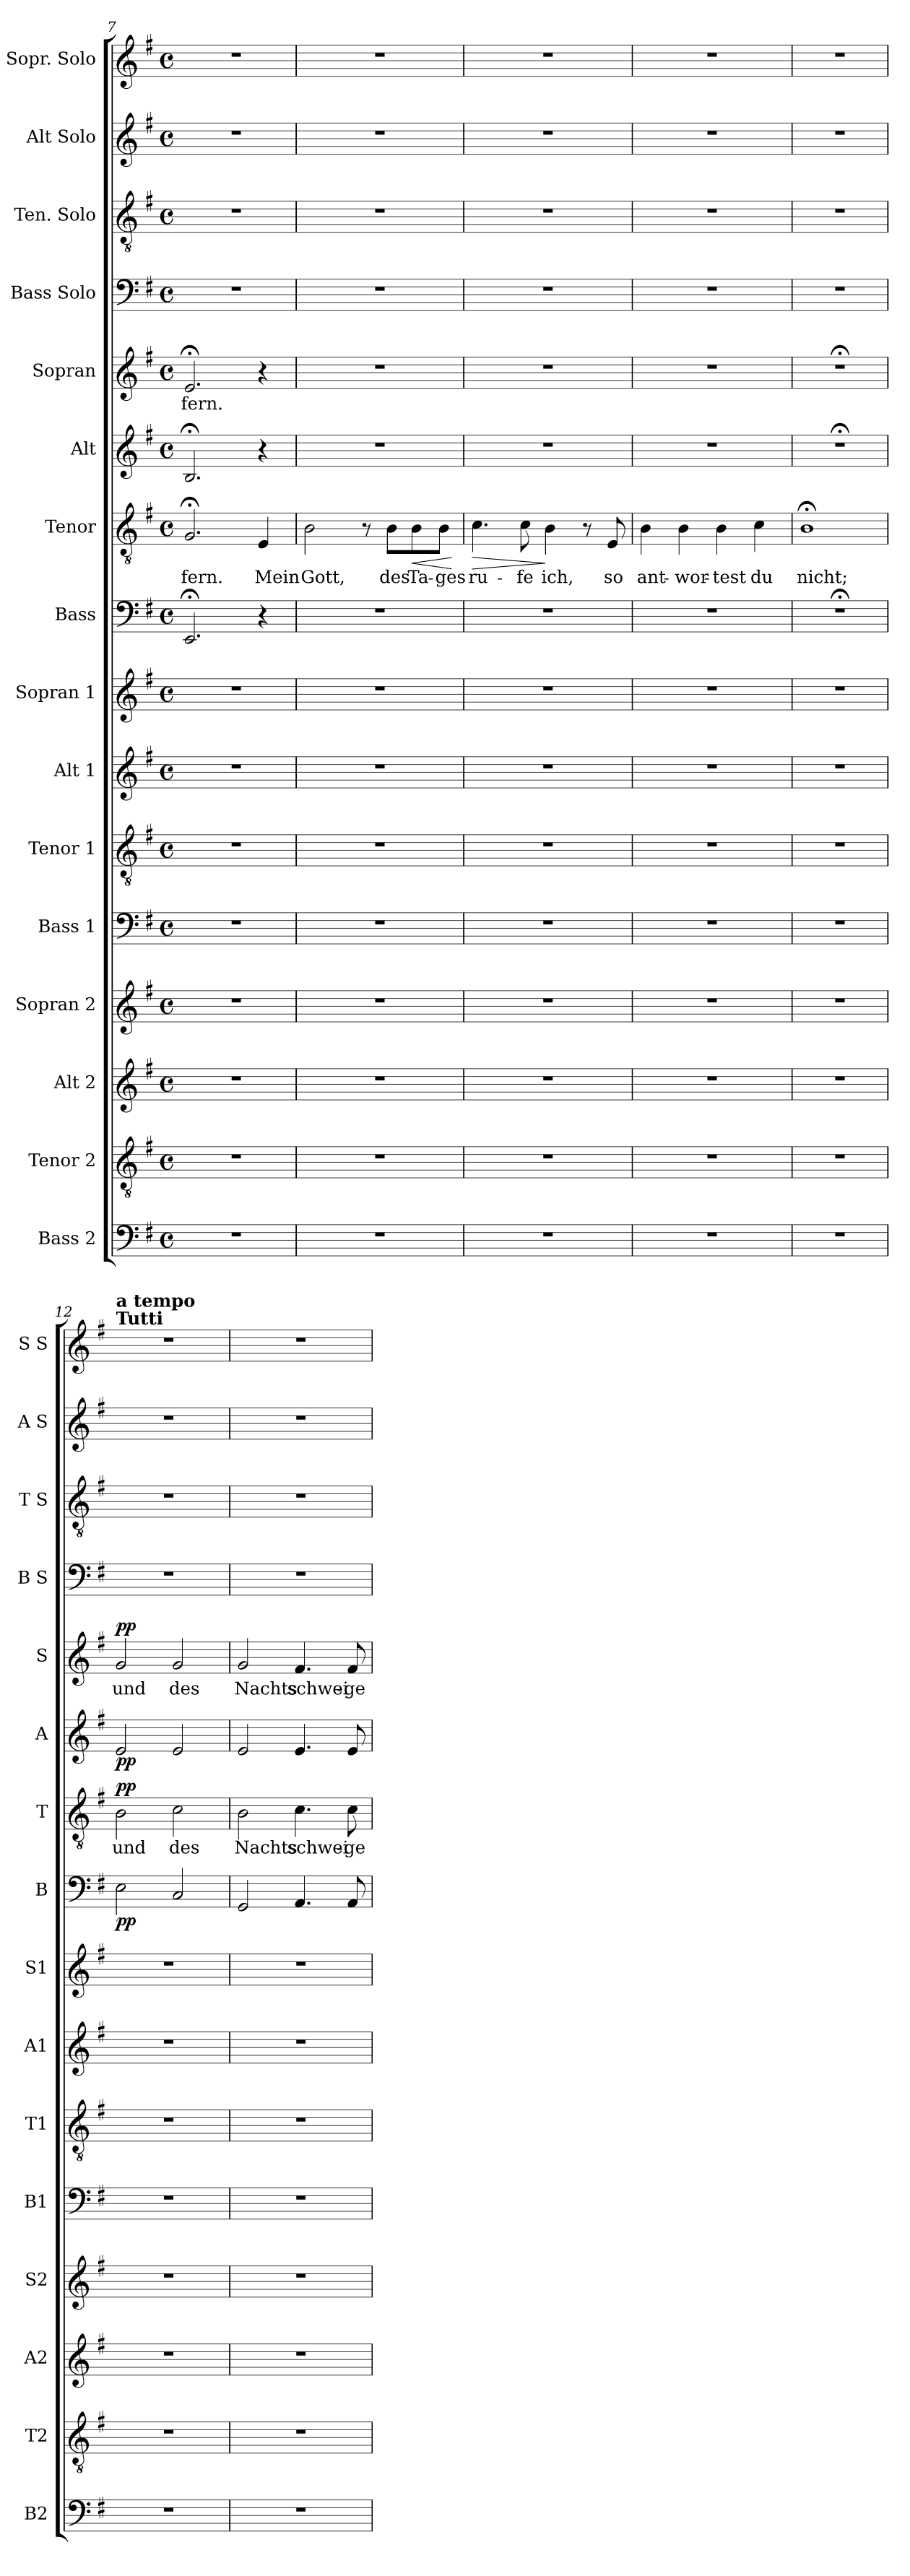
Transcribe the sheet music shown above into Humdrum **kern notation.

**kern	**kern	**kern	**kern	**kern	**kern	**kern	**kern	**kern	**dynam	**kern	**text	**dynam	**kern	**dynam	**kern	**text	**dynam	**kern	**kern	**kern	**kern
*part16	*part15	*part14	*part13	*part12	*part11	*part10	*part9	*part8	*part8	*part7	*part7	*part7	*part6	*part6	*part5	*part5	*part5	*part4	*part3	*part2	*part1
*staff16	*staff15	*staff14	*staff13	*staff12	*staff11	*staff10	*staff9	*staff8	*staff8	*staff7	*staff7	*staff7	*staff6	*staff6	*staff5	*staff5	*staff5	*staff4	*staff3	*staff2	*staff1
*I"Bass 2	*I"Tenor 2	*I"Alt 2	*I"Sopran 2	*I"Bass 1	*I"Tenor 1	*I"Alt 1	*I"Sopran 1	*I"Bass	*	*I"Tenor	*	*	*I"Alt	*	*I"Sopran	*	*	*I"Bass Solo	*I"Ten. Solo	*I"Alt Solo	*I"Sopr. Solo
*I'B2	*I'T2	*I'A2	*I'S2	*I'B1	*I'T1	*I'A1	*I'S1	*I'B	*	*I'T	*	*	*I'A	*	*I'S	*	*	*I'B S	*I'T S	*I'A S	*I'S S
*clefF4	*clefGv2	*clefG2	*clefG2	*clefF4	*clefGv2	*clefG2	*clefG2	*clefF4	*	*clefGv2	*	*	*clefG2	*	*clefG2	*	*	*clefF4	*clefGv2	*clefG2	*clefG2
*k[f#]	*k[f#]	*k[f#]	*k[f#]	*k[f#]	*k[f#]	*k[f#]	*k[f#]	*k[f#]	*	*k[f#]	*	*	*k[f#]	*	*k[f#]	*	*	*k[f#]	*k[f#]	*k[f#]	*k[f#]
*M4/4	*M4/4	*M4/4	*M4/4	*M4/4	*M4/4	*M4/4	*M4/4	*M4/4	*	*M4/4	*	*	*M4/4	*	*M4/4	*	*	*M4/4	*M4/4	*M4/4	*M4/4
*met(c)	*met(c)	*met(c)	*met(c)	*met(c)	*met(c)	*met(c)	*met(c)	*met(c)	*	*met(c)	*	*	*met(c)	*	*met(c)	*	*	*met(c)	*met(c)	*met(c)	*met(c)
=7	=7	=7	=7	=7	=7	=7	=7	=7	=7	=7	=7	=7	=7	=7	=7	=7	=7	=7	=7	=7	=7
!	!	!	!	!	!	!	!	!	!	!	!LO:LY:b	!	!	!	!	!LO:LY:b	!	!	!	!	!
1r	1r	1r	1r	1r	1r	1r	1r	2.EE;</	.	2.G;</	fern.	.	2.B;</	.	2.e;</	fern.	.	1r	1r	1r	1r
!	!	!	!	!	!	!	!	!	!	!	!LO:LY:b	!	!	!	!	!	!	!	!	!	!
.	.	.	.	.	.	.	.	4r	.	4E/	Mein	.	4r	.	4r	.	.	.	.	.	.
=8	=8	=8	=8	=8	=8	=8	=8	=8	=8	=8	=8	=8	=8	=8	=8	=8	=8	=8	=8	=8	=8
!	!	!	!	!	!	!	!	!	!	!	!LO:LY:b	!	!	!	!	!	!	!	!	!	!
1r	1r	1r	1r	1r	1r	1r	1r	1r	.	2B\	Gott,	.	1r	.	1r	.	.	1r	1r	1r	1r
.	.	.	.	.	.	.	.	.	.	8r	.	.	.	.	.	.	.	.	.	.	.
!	!	!	!	!	!	!	!	!	!	!	!LO:LY:b	!	!	!	!	!	!	!	!	!	!
.	.	.	.	.	.	.	.	.	.	8B\L	des	.	.	.	.	.	.	.	.	.	.
!	!	!	!	!	!	!	!	!	!	!	!LO:LY:b	!LO:HP:b	!	!	!	!	!	!	!	!	!
.	.	.	.	.	.	.	.	.	.	8B\	Ta-	<	.	.	.	.	.	.	.	.	.
!	!	!	!	!	!	!	!	!	!	!	!LO:LY:b	!	!	!	!	!	!	!	!	!	!
.	.	.	.	.	.	.	.	.	.	8B\J	-ges	.	.	.	.	.	.	.	.	.	.
.	.	.	.	.	.	.	.	.	.	.	.	[	.	.	.	.	.	.	.	.	.
=9	=9	=9	=9	=9	=9	=9	=9	=9	=9	=9	=9	=9	=9	=9	=9	=9	=9	=9	=9	=9	=9
!	!	!	!	!	!	!	!	!	!	!	!LO:LY:b	!LO:HP:b	!	!	!	!	!	!	!	!	!
1r	1r	1r	1r	1r	1r	1r	1r	1r	.	4.c\	ru-	>	1r	.	1r	.	.	1r	1r	1r	1r
!	!	!	!	!	!	!	!	!	!	!	!LO:LY:b	!	!	!	!	!	!	!	!	!	!
.	.	.	.	.	.	.	.	.	.	8c\	-fe	.	.	.	.	.	.	.	.	.	.
!	!	!	!	!	!	!	!	!	!	!	!LO:LY:b	!	!	!	!	!	!	!	!	!	!
.	.	.	.	.	.	.	.	.	.	4B\	ich,	]	.	.	.	.	.	.	.	.	.
.	.	.	.	.	.	.	.	.	.	8r	.	.	.	.	.	.	.	.	.	.	.
!	!	!	!	!	!	!	!	!	!	!	!LO:LY:b	!	!	!	!	!	!	!	!	!	!
.	.	.	.	.	.	.	.	.	.	8E/	so	.	.	.	.	.	.	.	.	.	.
!!LO:PB:g=z
=10	=10	=10	=10	=10	=10	=10	=10	=10	=10	=10	=10	=10	=10	=10	=10	=10	=10	=10	=10	=10	=10
!	!	!	!	!	!	!	!	!	!	!	!LO:LY:b	!	!	!	!	!	!	!	!	!	!
1r	1r	1r	1r	1r	1r	1r	1r	1r	.	4B\	ant-	.	1r	.	1r	.	.	1r	1r	1r	1r
!	!	!	!	!	!	!	!	!	!	!	!LO:LY:b	!	!	!	!	!	!	!	!	!	!
.	.	.	.	.	.	.	.	.	.	4B\	-wor-	.	.	.	.	.	.	.	.	.	.
!	!	!	!	!	!	!	!	!	!	!	!LO:LY:b	!	!	!	!	!	!	!	!	!	!
.	.	.	.	.	.	.	.	.	.	4B\	-test	.	.	.	.	.	.	.	.	.	.
!	!	!	!	!	!	!	!	!	!	!	!LO:LY:b	!	!	!	!	!	!	!	!	!	!
.	.	.	.	.	.	.	.	.	.	4c\	du	.	.	.	.	.	.	.	.	.	.
=11	=11	=11	=11	=11	=11	=11	=11	=11	=11	=11	=11	=11	=11	=11	=11	=11	=11	=11	=11	=11	=11
!	!	!	!	!	!	!	!	!	!	!	!LO:LY:b	!	!	!	!	!	!	!	!	!	!
1r	1r	1r	1r	1r	1r	1r	1r	1r;<	.	1B;<	nicht;	.	1r;<	.	1r;<	.	.	1r	1r	1r	1r
=12	=12	=12	=12	=12	=12	=12	=12	=12	=12	=12	=12	=12	=12	=12	=12	=12	=12	=12	=12	=12	=12
!	!	!	!	!	!	!	!	!	!	!	!	!	!	!	!	!	!	!	!	!	!LO:TX:a:B:t=Tutti
!	!	!	!	!	!	!	!	!	!	!	!	!	!	!	!	!	!	!	!	!	!LO:TX:a:B:t=a tempo
!	!	!	!	!	!	!	!	!	!LO:DY:b	!	!LO:LY:b	!LO:DY:b	!	!LO:DY:b	!	!LO:LY:b	!LO:DY:b	!	!	!	!
1r	1r	1r	1r	1r	1r	1r	1r	2E\	pp	2B\	und	pp	2e/	pp	2g/	und	pp	1r	1r	1r	1r
!	!	!	!	!	!	!	!	!	!	!	!LO:LY:b	!	!	!	!	!LO:LY:b	!	!	!	!	!
.	.	.	.	.	.	.	.	2C/	.	2c\	des	.	2e/	.	2g/	des	.	.	.	.	.
=13	=13	=13	=13	=13	=13	=13	=13	=13	=13	=13	=13	=13	=13	=13	=13	=13	=13	=13	=13	=13	=13
!	!	!	!	!	!	!	!	!	!	!	!LO:LY:b	!	!	!	!	!LO:LY:b	!	!	!	!	!
1r	1r	1r	1r	1r	1r	1r	1r	2GG/	.	2B\	Nachts	.	2e/	.	2g/	Nachts	.	1r	1r	1r	1r
!	!	!	!	!	!	!	!	!	!	!	!LO:LY:b	!	!	!	!	!LO:LY:b	!	!	!	!	!
.	.	.	.	.	.	.	.	4.AA/	.	4.c\	schwei-	.	4.e/	.	4.f#/	schwei-	.	.	.	.	.
!	!	!	!	!	!	!	!	!	!	!	!LO:LY:b	!	!	!	!	!LO:LY:b	!	!	!	!	!
.	.	.	.	.	.	.	.	8AA/	.	8c\	-ge	.	8e/	.	8f#/	-ge	.	.	.	.	.
=	=	=	=	=	=	=	=	=	=	=	=	=	=	=	=	=	=	=	=	=	=
*-	*-	*-	*-	*-	*-	*-	*-	*-	*-	*-	*-	*-	*-	*-	*-	*-	*-	*-	*-	*-	*-
